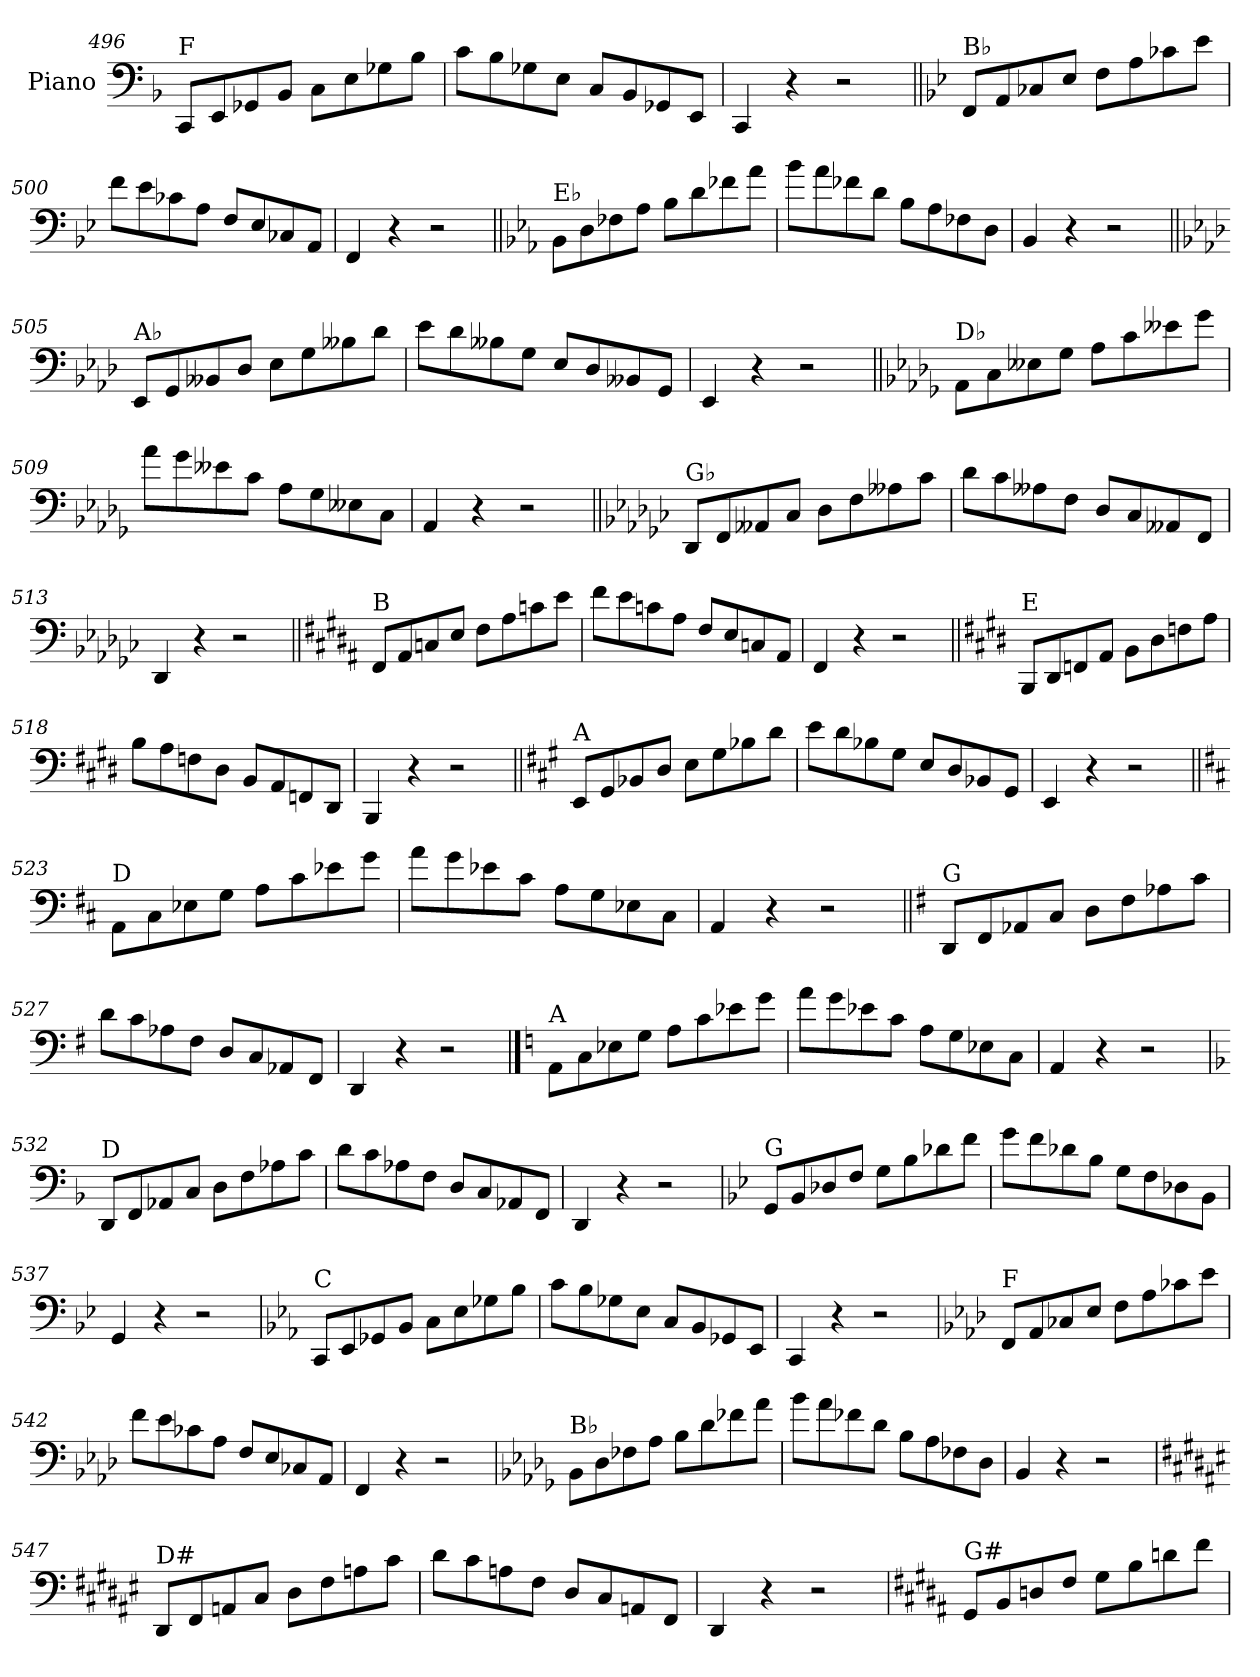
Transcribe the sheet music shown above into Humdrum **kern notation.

**kern
*part1
*staff1
*I"Piano
*I'Pno.
*clefF4
*k[b-]
=496
!LO:TX:a:t=F
8CC/L
8EE/
8GG-X/
8BB-/J
8C\L
8E\
8G-X\
8B-\J
=497
8c\L
8B-\
8G-X\
8E\J
8C/L
8BB-/
8GG-X/
8EE/J
=498
4CC/
4r
2r
!!LO:LB:g=z
=499||
*k[b-e-]
!LO:TX:a:t=B♭
8FF/L
8AA/
8C-X/
8E-/J
8F\L
8A\
8c-X\
8e-\J
=500
8f\L
8e-\
8c-X\
8A\J
8F/L
8E-/
8C-X/
8AA/J
=501
4FF/
4r
2r
=502||
*k[b-e-a-]
!LO:TX:a:t=E♭
8BB-\L
8D\
8F-X\
8A-\J
8B-\L
8d\
8f-X\
8a-\J
=503
8b-\L
8a-\
8f-X\
8d\J
8B-\L
8A-\
8F-X\
8D\J
=504
4BB-/
4r
2r
!!LO:LB:g=z
=505||
*k[b-e-a-d-]
!LO:TX:a:t=A♭
8EE-/L
8GG/
8BB--X/
8D-/J
8E-\L
8G\
8B--X\
8d-\J
=506
8e-\L
8d-\
8B--X\
8G\J
8E-/L
8D-/
8BB--X/
8GG/J
=507
4EE-/
4r
2r
=508||
*k[b-e-a-d-g-]
!LO:TX:a:t=D♭
8AA-\L
8C\
8E--X\
8G-\J
8A-\L
8c\
8e--X\
8g-\J
=509
8a-\L
8g-\
8e--X\
8c\J
8A-\L
8G-\
8E--X\
8C\J
=510
4AA-/
4r
2r
!!LO:LB:g=z
=511||
*k[b-e-a-d-g-c-]
!LO:TX:a:t=G♭
8DD-/L
8FF/
8AA--X/
8C-/J
8D-\L
8F\
8A--X\
8c-\J
=512
8d-\L
8c-\
8A--X\
8F\J
8D-/L
8C-/
8AA--X/
8FF/J
=513
4DD-/
4r
2r
=514||
*k[f#c#g#d#a#]
!LO:TX:a:t=B
8FF#/L
8AA#/
8Cn/
8E/J
8F#\L
8A#\
8cn\
8e\J
=515
8f#\L
8e\
8cn\
8A#\J
8F#/L
8E/
8Cn/
8AA#/J
=516
4FF#/
4r
2r
!!LO:LB:g=z
=517||
*k[f#c#g#d#]
!LO:TX:a:t=E
8BBB/L
8DD#/
8FFn/
8AA/J
8BB\L
8D#\
8Fn\
8A\J
=518
8B\L
8A\
8Fn\
8D#\J
8BB/L
8AA/
8FFn/
8DD#/J
=519
4BBB/
4r
2r
=520||
*k[f#c#g#]
!LO:TX:a:t=A
8EE/L
8GG#/
8BB-X/
8D/J
8E\L
8G#\
8B-X\
8d\J
=521
8e\L
8d\
8B-X\
8G#\J
8E/L
8D/
8BB-X/
8GG#/J
=522
4EE/
4r
2r
!!LO:LB:g=z
=523||
*k[f#c#]
!LO:TX:a:t=D
8AA\L
8C#\
8E-X\
8G\J
8A\L
8c#\
8e-X\
8g\J
=524
8a\L
8g\
8e-X\
8c#\J
8A\L
8G\
8E-X\
8C#\J
=525
4AA/
4r
2r
=526||
*k[f#]
!LO:TX:a:t=G
8DD/L
8FF#/
8AA-X/
8C/J
8D\L
8F#\
8A-X\
8c\J
=527
8d\L
8c\
8A-X\
8F#\J
8D/L
8C/
8AA-X/
8FF#/J
=528
4DD/
4r
2r
!!LO:PB:g=z
==529
*k[]
!LO:TX:a:t=A
8AA\L
8C\
8E-X\
8G\J
8A\L
8c\
8e-X\
8g\J
=530
8a\L
8g\
8e-X\
8c\J
8A\L
8G\
8E-X\
8C\J
=531
4AA/
4r
2r
=532
*k[b-]
!LO:TX:a:t=D
8DD/L
8FF/
8AA-X/
8C/J
8D\L
8F\
8A-X\
8c\J
=533
8d\L
8c\
8A-X\
8F\J
8D/L
8C/
8AA-X/
8FF/J
=534
4DD/
4r
2r
!!LO:LB:g=z
=535
*k[b-e-]
!LO:TX:a:t=G
8GG/L
8BB-/
8D-X/
8F/J
8G\L
8B-\
8d-X\
8f\J
=536
8g\L
8f\
8d-X\
8B-\J
8G\L
8F\
8D-X\
8BB-\J
=537
4GG/
4r
2r
=538
*k[b-e-a-]
!LO:TX:a:t=C
8CC/L
8EE-/
8GG-X/
8BB-/J
8C\L
8E-\
8G-X\
8B-\J
=539
8c\L
8B-\
8G-X\
8E-\J
8C/L
8BB-/
8GG-X/
8EE-/J
=540
4CC/
4r
2r
!!LO:LB:g=z
=541
*k[b-e-a-d-]
!LO:TX:a:t=F
8FF/L
8AA-/
8C-X/
8E-/J
8F\L
8A-\
8c-X\
8e-\J
=542
8f\L
8e-\
8c-X\
8A-\J
8F/L
8E-/
8C-X/
8AA-/J
=543
4FF/
4r
2r
=544
*k[b-e-a-d-g-]
!LO:TX:a:t=B♭
8BB-\L
8D-\
8F-X\
8A-\J
8B-\L
8d-\
8f-X\
8a-\J
=545
8b-\L
8a-\
8f-X\
8d-\J
8B-\L
8A-\
8F-X\
8D-\J
=546
4BB-/
4r
2r
!!LO:LB:g=z
=547
*k[f#c#g#d#a#e#]
!LO:TX:a:t=D#
8DD#/L
8FF#/
8AAn/
8C#/J
8D#\L
8F#\
8An\
8c#\J
=548
8d#\L
8c#\
8An\
8F#\J
8D#/L
8C#/
8AAn/
8FF#/J
=549
4DD#/
4r
2r
=550
*k[f#c#g#d#a#]
!LO:TX:a:t=G#
8GG#/L
8BB/
8Dn/
8F#/J
8G#\L
8B\
8dn\
8f#\J
=
*-
